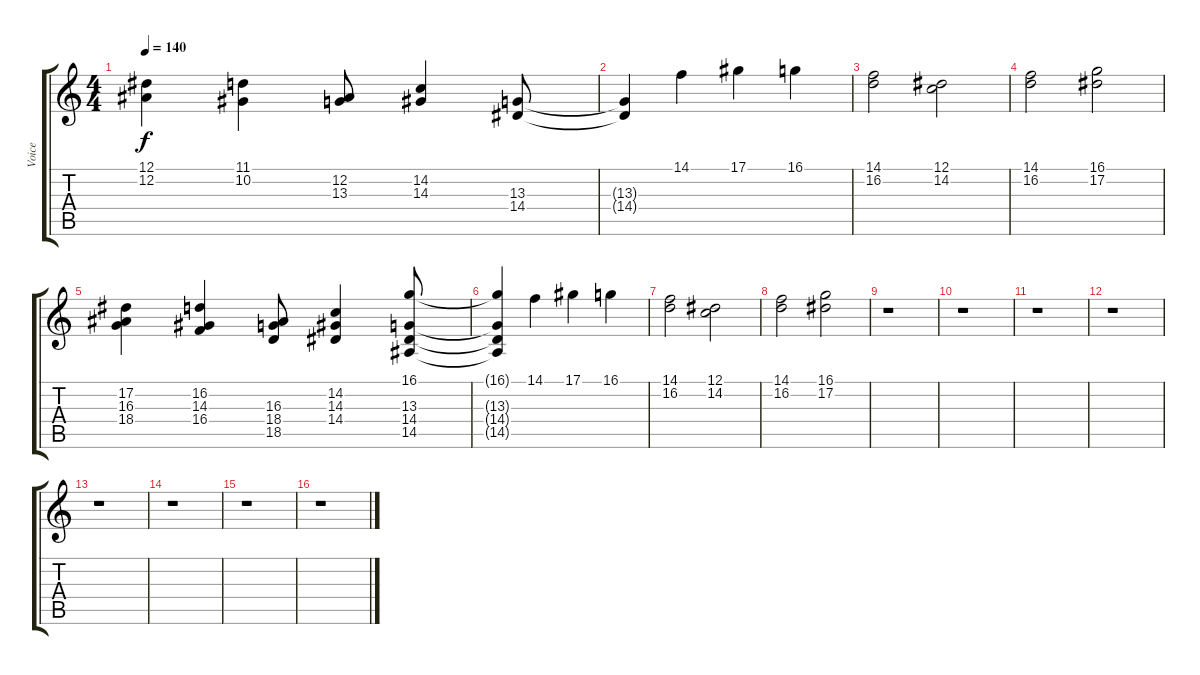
\track ("Voice" "Voice") {instrument voiceoohs}
\staff {score tabs}
\tuning (Eb4 Bb3 Gb3 Db3 Ab2 Eb2) {hide}
\ts (4 4)
\tempo 140
\clef g2
\ks c
(12.1 12.2).4{dy f} (11.1 10.2).4 (12.2 13.3).8 (14.2 14.3).4 (13.3 14.4).8 |
(13.3{t} 14.4{t}).4 14.1.4 17.1.4 16.1.4 |
(14.1 16.2).2 (12.1 14.2).2 |
(14.1 16.2).2 (16.1 17.2).2 |
(17.2 16.3 18.4).4 (16.2 14.3 16.4).4 (16.3 18.4 18.5).8 (14.2 14.3 14.4).4 (16.1 13.3 14.4 14.5).8 |
(16.1{t} 13.3{t} 14.4{t} 14.5{t}).4 14.1.4 17.1.4 16.1.4 |
(14.1 16.2).2 (12.1 14.2).2 |
(14.1 16.2).2 (16.1 17.2).2 |
r.1 |
r.1 |
r.1 |
r.1 |
r.1 |
r.1 |
r.1 |
r.1
